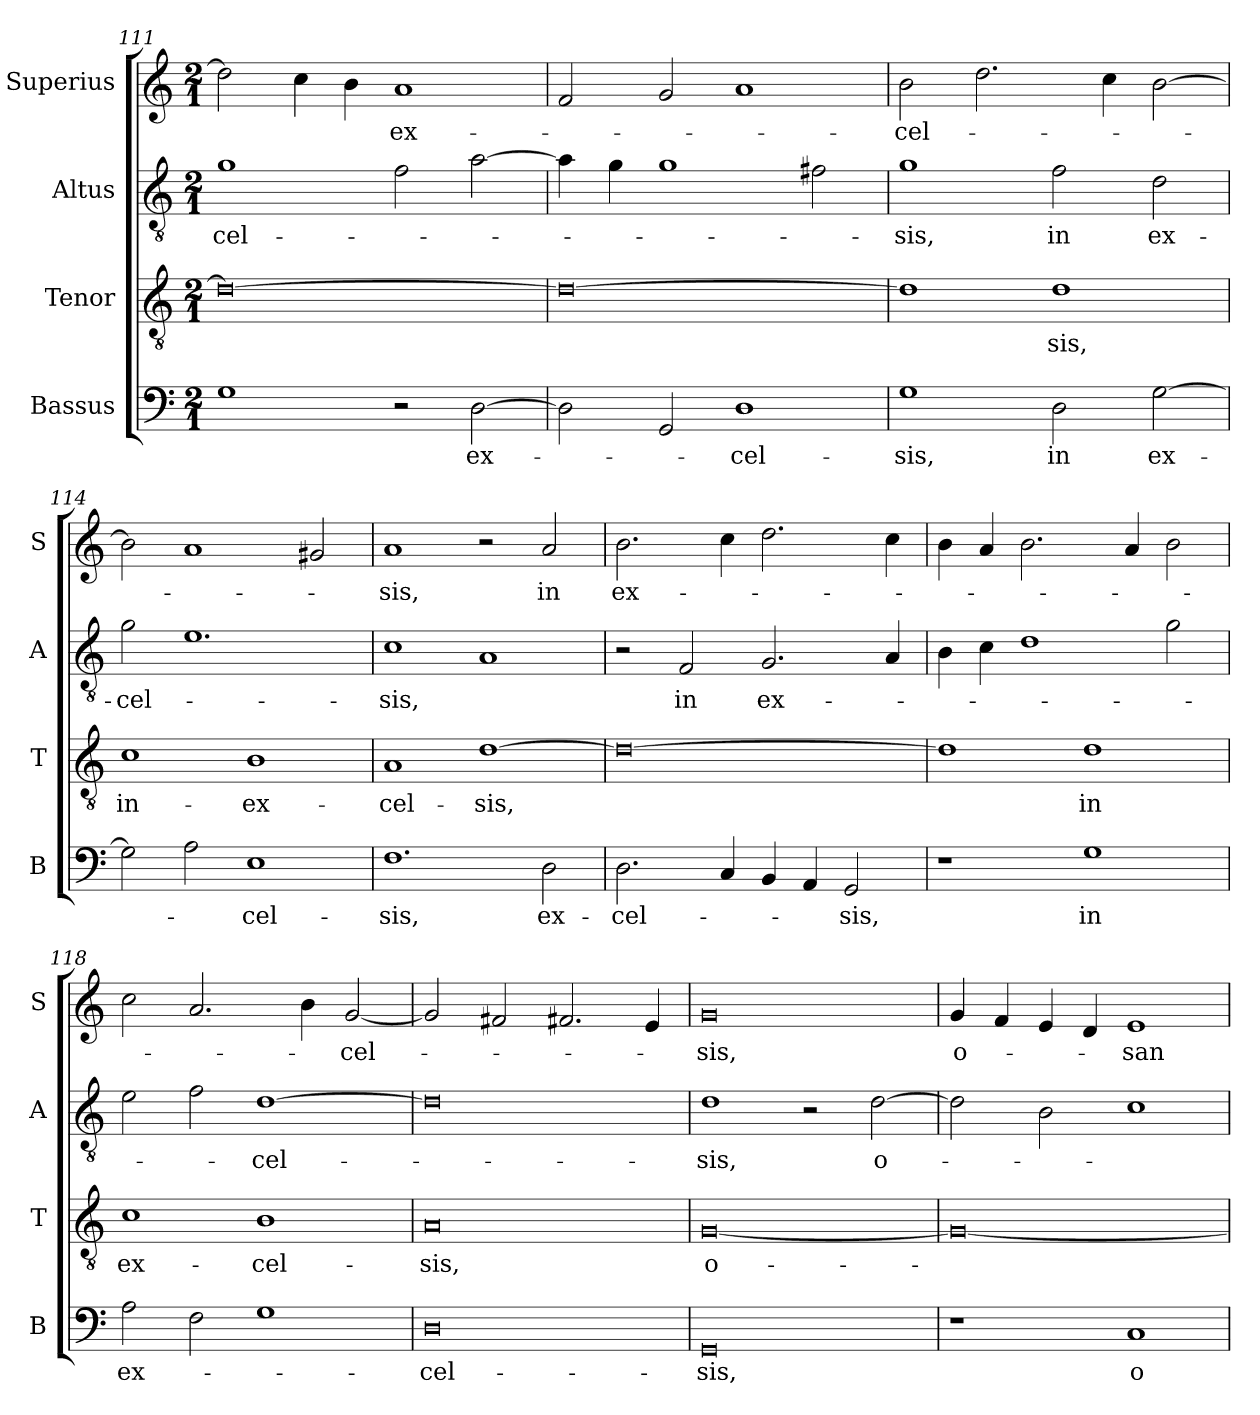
**kern	**text	**kern	**text	**kern	**text	**kern	**text
*part4	*part4	*part3	*part3	*part2	*part2	*part1	*part1
*staff4	*staff4	*staff3	*staff3	*staff2	*staff2	*staff1	*staff1
*I"Bassus	*	*I"Tenor	*	*I"Altus	*	*I"Superius	*
*I'B	*	*I'T	*	*I'A	*	*I'S	*
*clefF4	*	*clefGv2	*	*clefGv2	*	*clefG2	*
*k[]	*	*k[]	*	*k[]	*	*k[]	*
*M2/1	*	*M2/1	*	*M2/1	*	*M2/1	*
=111	=111	=111	=111	=111	=111	=111	=111
!	!	!	!	!	!LO:LY:i	!	!
1G	.	0d_	.	1g	-cel-	2dd]	.
.	.	.	.	.	.	4cc	.
.	.	.	.	.	.	4b	.
!	!	!	!	!	!	!	!LO:LY:i
2r	.	.	.	2f	.	1a	ex-
!	!LO:LY:i	!	!	!	!	!	!
[2D	ex-	.	.	[2a	.	.	.
=112	=112	=112	=112	=112	=112	=112	=112
2D]	.	0d_	.	4a]	.	2f	.
.	.	.	.	4g	.	.	.
2GG	.	.	.	1g	.	2g	.
!	!LO:LY:i	!	!	!	!	!	!
1D	-cel-	.	.	.	.	1a	.
.	.	.	.	2f#X	.	.	.
=113	=113	=113	=113	=113	=113	=113	=113
!	!LO:LY:i	!	!	!	!LO:LY:i	!	!LO:LY:i
1G	-sis,	1d]	.	1g	-sis,	2b	-cel-
.	.	.	.	.	.	2.dd	.
!	!LO:LY:i	!	!LO:LY:i	!	!LO:LY:i	!	!
2D	in	1d	-sis,	2f	in	.	.
.	.	.	.	.	.	4cc	.
!	!LO:LY:i	!	!	!	!LO:LY:i	!	!
[2G	ex-	.	.	2d	ex-	[2b	.
=114	=114	=114	=114	=114	=114	=114	=114
!	!	!	!LO:LY:i	!	!LO:LY:i	!	!
2G]	.	1c	in-	2g	-cel-	2b]	.
2A	.	.	.	1.e	.	1a	.
!	!LO:LY:i	!	!LO:LY:i	!	!	!	!
1E	-cel-	1B	-ex-	.	.	.	.
.	.	.	.	.	.	2g#X	.
=115	=115	=115	=115	=115	=115	=115	=115
!	!LO:LY:i	!	!LO:LY:i	!	!LO:LY:i	!	!LO:LY:i
1.F	-sis,	1A	-cel-	1c	-sis,	1a	-sis,
!	!	!	!LO:LY:i	!	!	!	!
.	.	[1d	-sis,	1A	.	2r	.
!	!LO:LY:i	!	!	!	!	!	!LO:LY:i
2D	ex-	.	.	.	.	2a	in
=116	=116	=116	=116	=116	=116	=116	=116
!	!LO:LY:i	!	!	!	!	!	!LO:LY:i
2.D	-cel-	0d_	.	2r	.	2.b	ex-
!	!	!	!	!	!LO:LY:i	!	!
.	.	.	.	2F	in	.	.
4C	.	.	.	.	.	4cc	.
!	!	!	!	!	!LO:LY:i	!	!
4BB	.	.	.	2.G	ex-	2.dd	.
4AA	.	.	.	.	.	.	.
!	!LO:LY:i	!	!	!	!	!	!
2GG	-sis,	.	.	.	.	.	.
.	.	.	.	4A	.	4cc	.
=117	=117	=117	=117	=117	=117	=117	=117
1r	.	1d]	.	4B	.	4b	.
.	.	.	.	4c	.	4a	.
.	.	.	.	1d	.	2.b	.
!	!LO:LY:i	!	!LO:LY:i	!	!	!	!
1G	in	1d	in	.	.	.	.
.	.	.	.	.	.	4a	.
.	.	.	.	2g	.	2b	.
=118	=118	=118	=118	=118	=118	=118	=118
!	!LO:LY:i	!	!LO:LY:i	!	!	!	!
2A	ex-	1c	ex-	2e	.	2cc	.
2F	.	.	.	2f	.	2.a	.
!	!	!	!LO:LY:i	!	!LO:LY:i	!	!
1G	.	1B	-cel-	[1d	-cel-	.	.
.	.	.	.	.	.	4b	.
!	!	!	!	!	!	!	!LO:LY:i
.	.	.	.	.	.	[2g	-cel-
=119	=119	=119	=119	=119	=119	=119	=119
!	!LO:LY:i	!	!LO:LY:i	!	!	!	!
0D	-cel-	0A	-sis,	0d]	.	2g]	.
.	.	.	.	.	.	2f#X	.
.	.	.	.	.	.	2.f#X	.
.	.	.	.	.	.	4e	.
=120	=120	=120	=120	=120	=120	=120	=120
!	!LO:LY:i	!	!LO:LY:i	!	!LO:LY:i	!	!LO:LY:i
0GG	-sis,	[0G	o-	1d	-sis,	0g	-sis,
.	.	.	.	2r	.	.	.
!	!	!	!	!	!LO:LY:i	!	!
.	.	.	.	[2d	o-	.	.
=121	=121	=121	=121	=121	=121	=121	=121
!	!	!	!	!	!	!	!LO:LY:i
1r	.	0G_	.	2d]	.	4g	o-
.	.	.	.	.	.	4f	.
.	.	.	.	2B	.	4e	.
.	.	.	.	.	.	4d	.
!	!LO:LY:i	!	!	!	!	!	!LO:LY:i
1C	o-	.	.	1c	.	1e	-san-
=	=	=	=	=	=	=	=
*-	*-	*-	*-	*-	*-	*-	*-
